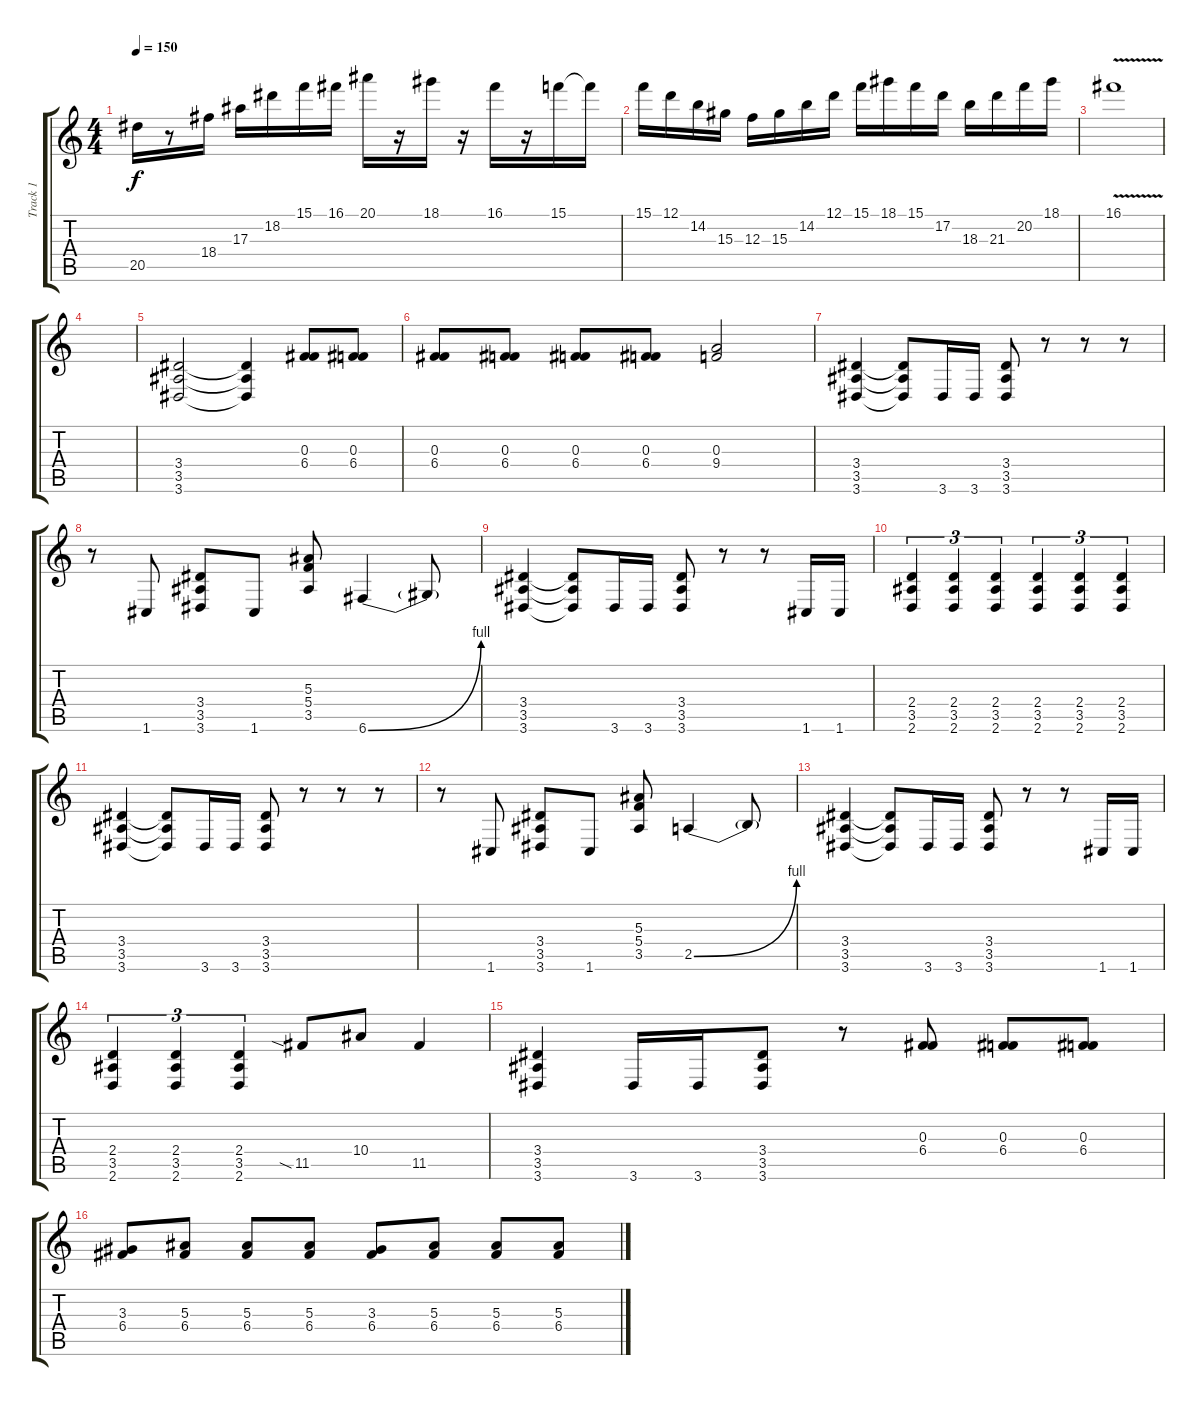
\track ("Track 1" "Track 1") {instrument overdrivenguitar}
\staff {score tabs}
\tuning (D4 A3 F3 C3 G2 C2) {hide}
\ts (4 4)
\tempo 150
\clef g2
\ks c
20.5.16{dy f} r.8 18.4.16 17.3.16 18.2.16 15.1.16 16.1.16 20.1.16 r.16 18.1.16 r.16 16.1.16 r.16 15.1.16 15.1{t}.16 |
15.1.16 12.1.16 14.2.16 15.3.16 12.3.16 15.3.16 14.2.16 12.1.16 15.1.16 18.1.16 15.1.16 17.2.16 18.3.16 21.3.16 20.2.16 18.1.16 |
16.1{v}.1 |
|
(3.4 3.5 3.6).2 (3.4{t} 3.5{t} 3.6{t}).4 (0.3 6.4).8 (0.3 6.4).8 |
(0.3 6.4).8 (0.3 6.4).8 (0.3 6.4).8 (0.3 6.4).8 (0.3 9.4).2 |
(3.4 3.5 3.6).4 (3.4{t} 3.5{t} 3.6{t}).8 3.6.16 3.6.16 (3.4 3.5 3.6).8 r.8 r.8 r.8 |
r.8 1.6.8 (3.4 3.5 3.6).8 1.6.8 (5.3 5.4 3.5).8 6.6{be (bend 0 0 60 4)}.4 6.6{t}.8 |
(3.4 3.5 3.6).4 (3.4{t} 3.5{t} 3.6{t}).8 3.6.16 3.6.16 (3.4 3.5 3.6).8 r.8 r.8 1.6.16 1.6.16 |
(2.4 3.5 2.6).4{tu (3 2)} (2.4 3.5 2.6).4{tu (3 2)} (2.4 3.5 2.6).4{tu (3 2)} (2.4 3.5 2.6).4{tu (3 2)} (2.4 3.5 2.6).4{tu (3 2)} (2.4 3.5 2.6).4{tu (3 2)} |
(3.4 3.5 3.6).4 (3.4{t} 3.5{t} 3.6{t}).8 3.6.16 3.6.16 (3.4 3.5 3.6).8 r.8 r.8 r.8 |
r.8 1.6.8 (3.4 3.5 3.6).8 1.6.8 (5.3 5.4 3.5).8 2.5{be (bend 0 0 60 4)}.4 2.5{t}.8 |
(3.4 3.5 3.6).4 (3.4{t} 3.5{t} 3.6{t}).8 3.6.16 3.6.16 (3.4 3.5 3.6).8 r.8 r.8 1.6.16 1.6.16 |
(2.4 3.5 2.6).4{tu (3 2)} (2.4 3.5 2.6).4{tu (3 2)} (2.4 3.5 2.6).4{tu (3 2)} 11.5{sia}.8 10.4.8 11.5.4 |
(3.4 3.5 3.6).4 3.6.16 3.6.16 (3.4 3.5 3.6).8 r.8 (0.3 6.4).8 (0.3 6.4).8 (0.3 6.4).8 |
(3.3 6.4).8 (5.3 6.4).8 (5.3 6.4).8 (5.3 6.4).8 (3.3 6.4).8 (5.3 6.4).8 (5.3 6.4).8 (5.3 6.4).8
